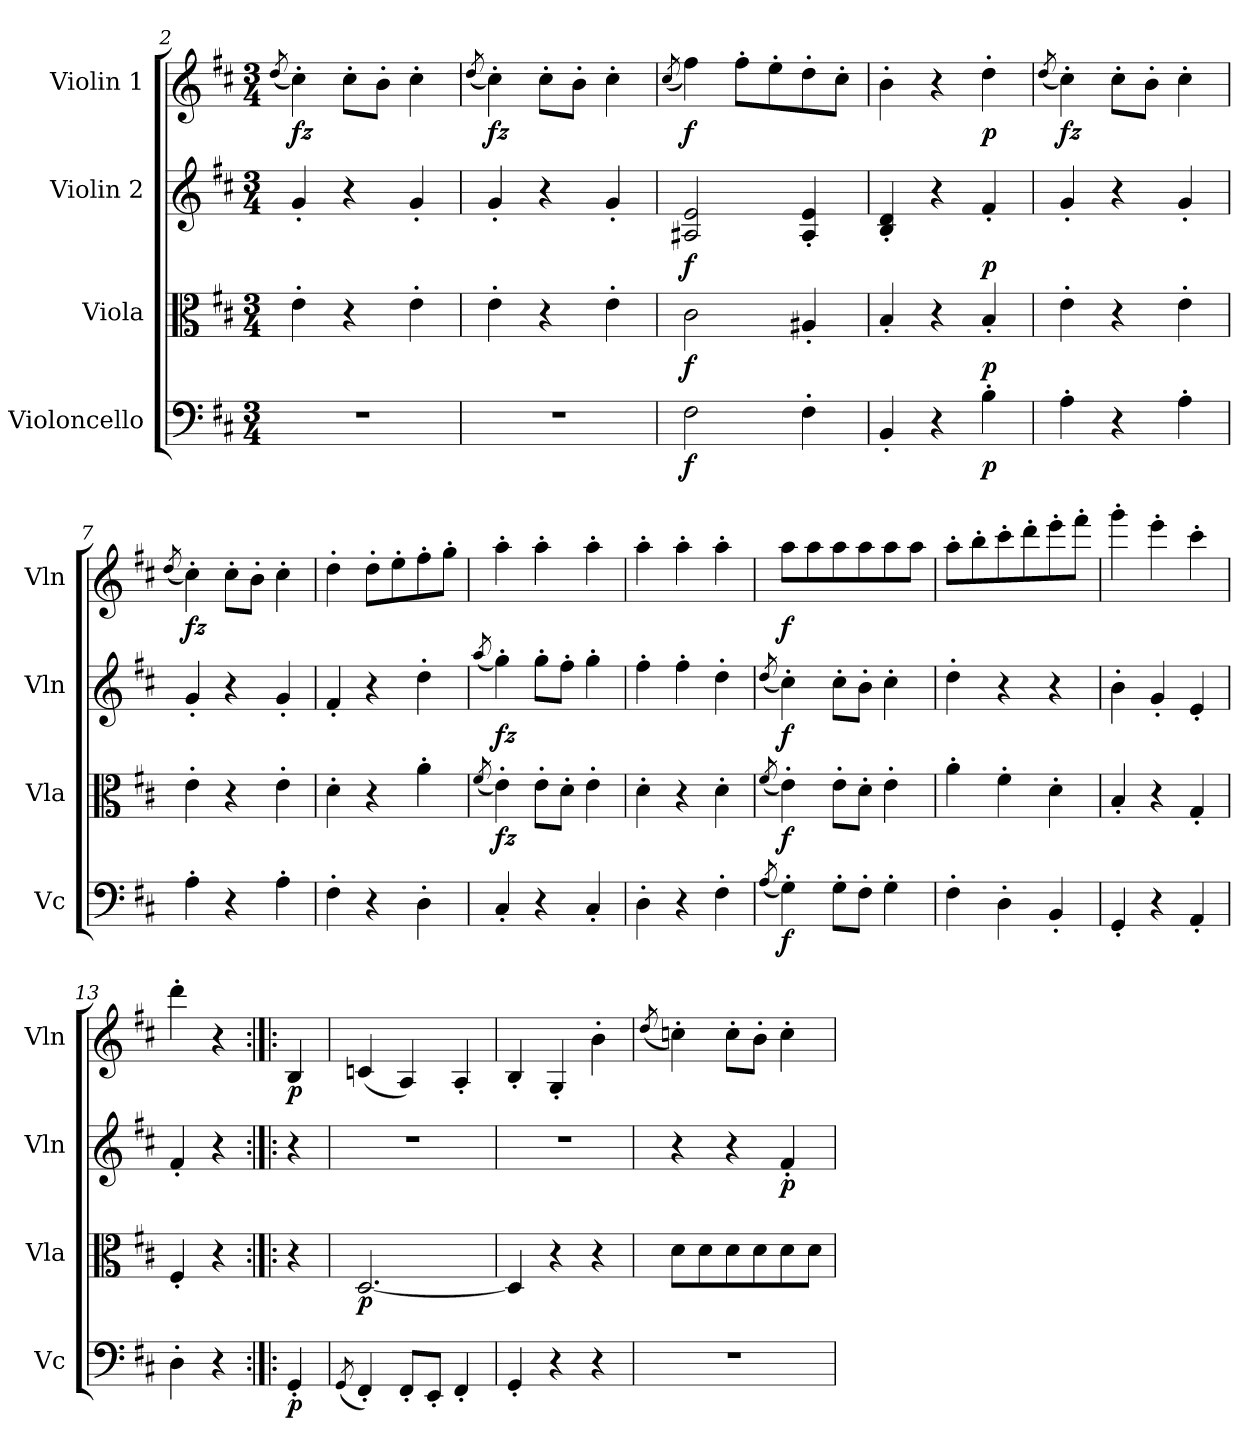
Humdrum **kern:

**kern	**dynam	**kern	**dynam	**kern	**dynam	**kern	**dynam
*part4	*part4	*part3	*part3	*part2	*part2	*part1	*part1
*staff4	*staff4	*staff3	*staff3	*staff2	*staff2	*staff1	*staff1
*I"Violoncello	*	*I"Viola	*	*I"Violin 2	*	*I"Violin 1	*
*I'Vc	*	*I'Vla	*	*I'Vln	*	*I'Vln	*
*clefF4	*	*clefC3	*	*clefG2	*	*clefG2	*
*k[f#c#]	*	*k[f#c#]	*	*k[f#c#]	*	*k[f#c#]	*
*M3/4	*	*M3/4	*	*M3/4	*	*M3/4	*
=2	=2	=2	=2	=2	=2	=2	=2
.	.	.	.	.	.	(8qdd/	.
!	!	!	!	!	!	!	!LO:DY:b
2.r	.	4e'\	.	4g'/	.	4cc#'\)	fz
.	.	4r	.	4r	.	8cc#'\L	.
.	.	.	.	.	.	8b'\J	.
.	.	4e'\	.	4g'/	.	4cc#'\	.
=3	=3	=3	=3	=3	=3	=3	=3
.	.	.	.	.	.	(8qdd/	.
!	!	!	!	!	!	!	!LO:DY:b
2.r	.	4e'\	.	4g'/	.	4cc#'\)	fz
.	.	4r	.	4r	.	8cc#'\L	.
.	.	.	.	.	.	8b'\J	.
.	.	4e'\	.	4g'/	.	4cc#'\	.
=4	=4	=4	=4	=4	=4	=4	=4
.	.	.	.	.	.	(8qcc#/	.
!	!LO:DY:b	!	!LO:DY:b	!	!LO:DY:b	!	!LO:DY:b
2F#\	f	2c#\	f	2A#X/ 2e/	f	4ff#\)	f
.	.	.	.	.	.	8ff#'\L	.
.	.	.	.	.	.	8ee'\	.
4F#'\	.	4A#X'/	.	4A#/' 4e/'	.	8dd'\	.
.	.	.	.	.	.	8cc#'\J	.
=5	=5	=5	=5	=5	=5	=5	=5
4BB'/	.	4B'/	.	4B/' 4d/'	.	4b'\	.
4r	.	4r	.	4r	.	4r	.
!	!LO:DY:b	!	!LO:DY:b	!	!LO:DY:b	!	!LO:DY:b
4B'\	p	4B'/	p	4f#'/	p	4dd'\	p
=6	=6	=6	=6	=6	=6	=6	=6
.	.	.	.	.	.	(8qdd/	.
!	!	!	!	!	!	!	!LO:DY:b
4A'\	.	4e'\	.	4g'/	.	4cc#'\)	fz
4r	.	4r	.	4r	.	8cc#'\L	.
.	.	.	.	.	.	8b'\J	.
4A'\	.	4e'\	.	4g'/	.	4cc#'\	.
!!LO:LB:g=z
=7	=7	=7	=7	=7	=7	=7	=7
.	.	.	.	.	.	(8qdd/	.
!	!	!	!	!	!	!	!LO:DY:b
4A'\	.	4e'\	.	4g'/	.	4cc#'\)	fz
4r	.	4r	.	4r	.	8cc#'\L	.
.	.	.	.	.	.	8b'\J	.
4A'\	.	4e'\	.	4g'/	.	4cc#'\	.
=8	=8	=8	=8	=8	=8	=8	=8
4F#'\	.	4d'\	.	4f#'/	.	4dd'\	.
4r	.	4r	.	4r	.	8dd'\L	.
.	.	.	.	.	.	8ee'\	.
4D'\	.	4a'\	.	4dd'\	.	8ff#'\	.
.	.	.	.	.	.	8gg'\J	.
=9	=9	=9	=9	=9	=9	=9	=9
.	.	(8qf#/	.	(8qaa/	.	.	.
!	!	!	!LO:DY:b	!	!LO:DY:b	!	!
4C#'/	.	4e'\)	fz	4gg'\)	fz	4aa'\	.
4r	.	8e'\L	.	8gg'\L	.	4aa'\	.
.	.	8d'\J	.	8ff#'\J	.	.	.
4C#'/	.	4e'\	.	4gg'\	.	4aa'\	.
=10	=10	=10	=10	=10	=10	=10	=10
4D'\	.	4d'\	.	4ff#'\	.	4aa'\	.
4r	.	4r	.	4ff#'\	.	4aa'\	.
4F#'\	.	4d'\	.	4dd'\	.	4aa'\	.
=11	=11	=11	=11	=11	=11	=11	=11
(8qA/	.	(8qf#/	.	(8qdd/	.	.	.
!	!LO:DY:b	!	!LO:DY:b	!	!LO:DY:b	!	!LO:DY:b
4G'\)	f	4e'\)	f	4cc#'\)	f	8aa\L	f
.	.	.	.	.	.	8aa\	.
8G'\L	.	8e'\L	.	8cc#'\L	.	8aa\	.
8F#'\J	.	8d'\J	.	8b'\J	.	8aa\	.
4G'\	.	4e'\	.	4cc#'\	.	8aa\	.
.	.	.	.	.	.	8aa\J	.
=12	=12	=12	=12	=12	=12	=12	=12
4F#'\	.	4a'\	.	4dd'\	.	8aa'\L	.
.	.	.	.	.	.	8bb'\	.
4D'\	.	4f#'\	.	4r	.	8ccc#'\	.
.	.	.	.	.	.	8ddd'\	.
4BB'/	.	4d'\	.	4r	.	8eee'\	.
.	.	.	.	.	.	8fff#'\J	.
=13	=13	=13	=13	=13	=13	=13	=13
4GG'/	.	4B'/	.	4b'\	.	4ggg'\	.
4r	.	4r	.	4g'/	.	4eee'\	.
4AA'/	.	4G'/	.	4e'/	.	4ccc#'\	.
=13X1	=13X1	=13X1	=13X1	=13X1	=13X1	=13X1	=13X1
4D'\	.	4F#'/	.	4f#'/	.	4ddd'\	.
4r	.	4r	.	4r	.	4r	.
!!LO:LB:g=z
=14:|!|:	=14:|!|:	=14:|!|:	=14:|!|:	=14:|!|:	=14:|!|:	=14:|!|:	=14:|!|:
!	!LO:DY:b	!	!	!	!	!	!LO:DY:b
4GG'/	p	4r	.	4r	.	4B/	p
=15	=15	=15	=15	=15	=15	=15	=15
(8qGG/	.	.	.	.	.	.	.
!	!	!	!LO:DY:b	!	!	!	!
4FF#'/)	.	[2.D/	p	2.r	.	(4cn/	.
8FF#'/L	.	.	.	.	.	4A/)	.
8EE'/J	.	.	.	.	.	.	.
4FF#'/	.	.	.	.	.	4A'/	.
=16	=16	=16	=16	=16	=16	=16	=16
4GG'/	.	4D/]	.	2.r	.	4B'/	.
4r	.	4r	.	.	.	4G'/	.
4r	.	4r	.	.	.	4b'\	.
=17	=17	=17	=17	=17	=17	=17	=17
.	.	.	.	.	.	(8qdd/	.
2.r	.	8d\L	.	4r	.	4ccn'\)	.
.	.	8d\	.	.	.	.	.
.	.	8d\	.	4r	.	8cc'\L	.
.	.	8d\	.	.	.	8b'\J	.
!	!	!	!	!	!LO:DY:b	!	!
.	.	8d\	.	4f#'/	p	4cc'\	.
.	.	8d\J	.	.	.	.	.
=	=	=	=	=	=	=	=
*-	*-	*-	*-	*-	*-	*-	*-
